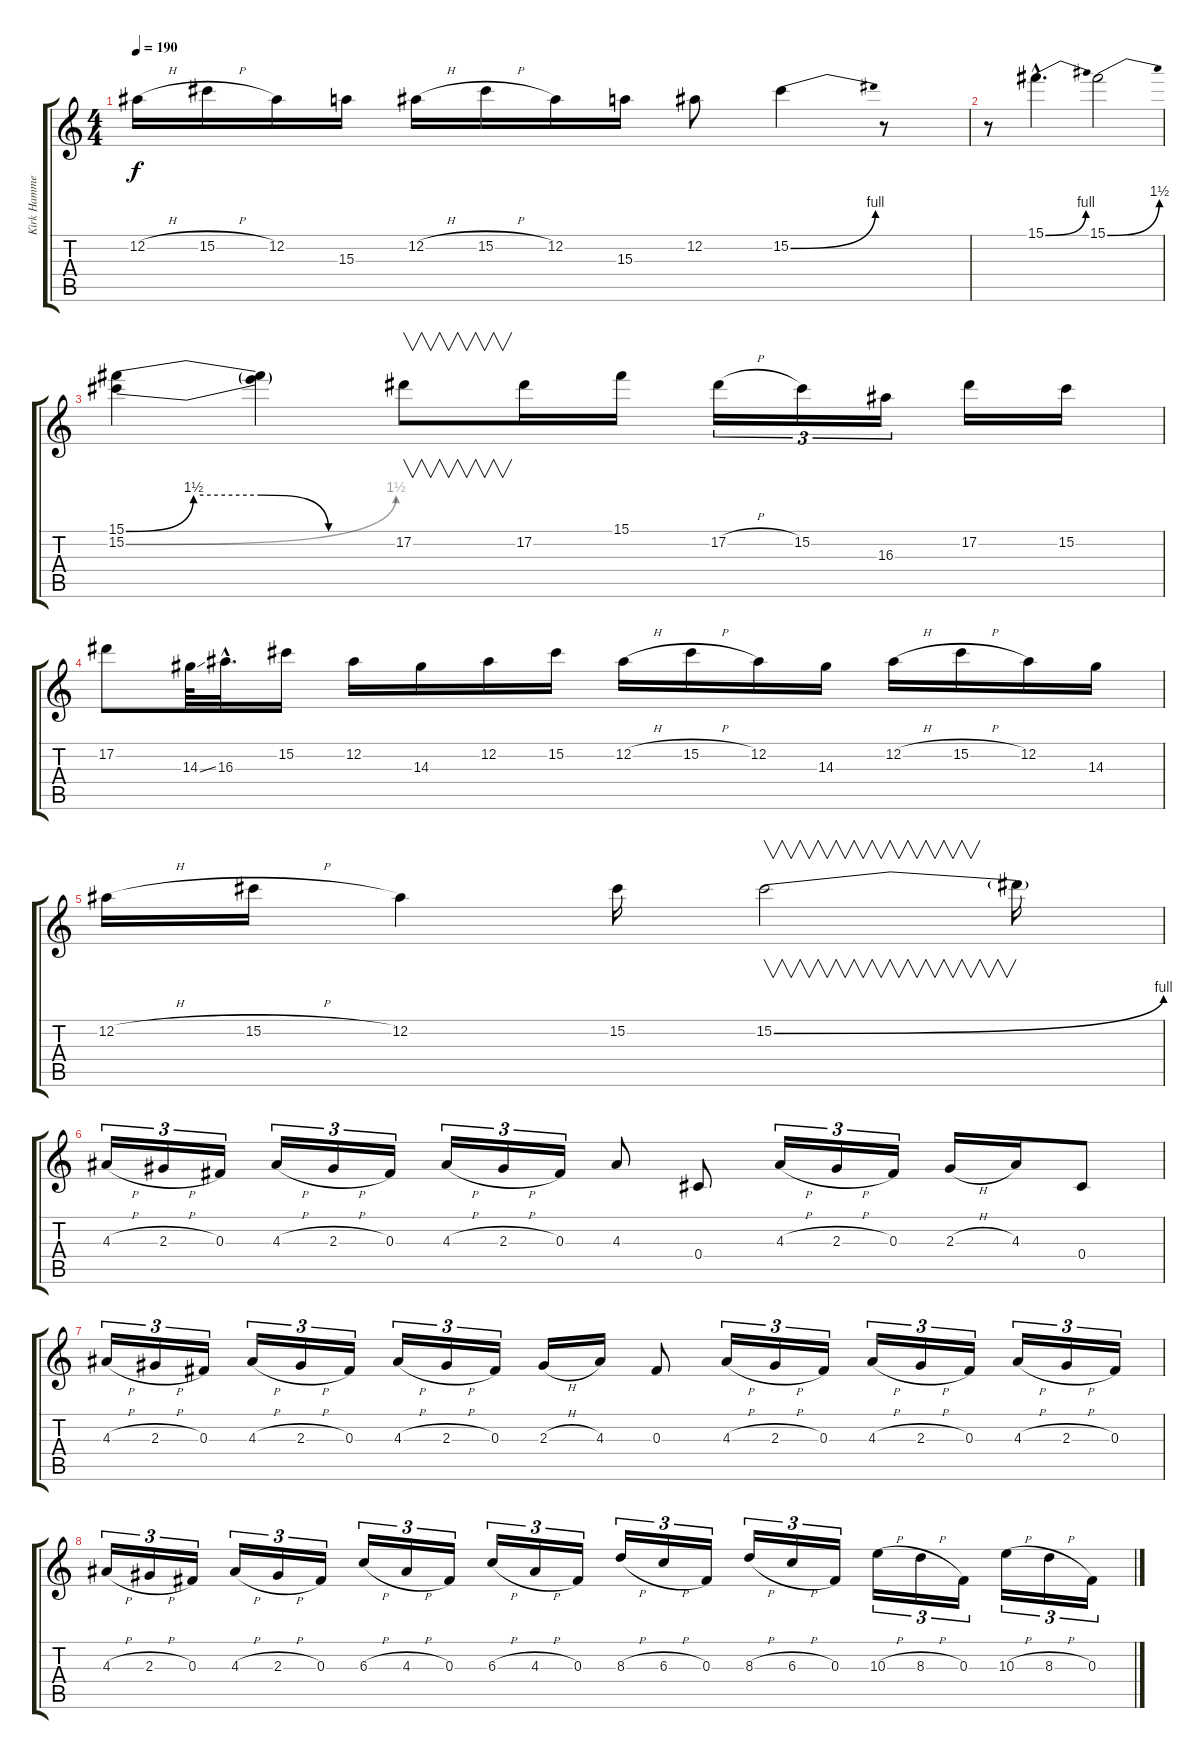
\track ("Kirk Hammett (Distortion Guitar)" "Kirk Hamme") {instrument overdrivenguitar}
\staff {score tabs}
\tuning (Eb4 Bb3 Gb3 Db3 Ab2 Eb2) {hide}
\ts (4 4)
\tempo 190
\clef g2
\ks c
12.2{h}.16{dy f} 15.2{h}.16 12.2.16 15.3.16 12.2{h}.16 15.2{h}.16 12.2.16 15.3.16 12.2.8 15.2{be (bend 0 0 60 4)}.4 r.8 |
r.8 15.1{be (bend 0 0 60 4) hac}.4{d} 15.1{be (bend 0 0 60 6)}.2 |
(15.1{be (custom 0 0 15 6 30 6 45 0 60 0)} 15.2{be (bend 0 0 60 6)}).4 (15.1{t} 15.2{t}).4 17.2.8{v} 17.2.16 15.1.16 17.2{h}.16{tu (3 2)} 15.2.16{tu (3 2)} 16.3.16{tu (3 2)} 17.2.16 15.2.16 |
17.2.8 14.3{ss}.64 16.3{hac}.32{d} 15.2.16 12.2.16 14.3.16 12.2.16 15.2.16 12.2{h}.16 15.2{h}.16 12.2.16 14.3.16 12.2{h}.16 15.2{h}.16 12.2.16 14.3.16 |
12.2{h}.16 15.2{h}.16 12.2.4 15.2.16 15.2{be (bend 0 0 60 4)}.2{v} 15.2{t}.16 |
4.3{h}.16{tu (3 2)} 2.3{h}.16{tu (3 2)} 0.3.16{tu (3 2)} 4.3{h}.16{tu (3 2)} 2.3{h}.16{tu (3 2)} 0.3.16{tu (3 2)} 4.3{h}.16{tu (3 2)} 2.3{h}.16{tu (3 2)} 0.3.16{tu (3 2)} 4.3.8 0.4.8 4.3{h}.16{tu (3 2)} 2.3{h}.16{tu (3 2)} 0.3.16{tu (3 2)} 2.3{h}.16 4.3.16 0.4.8 |
4.3{h}.16{tu (3 2)} 2.3{h}.16{tu (3 2)} 0.3.16{tu (3 2)} 4.3{h}.16{tu (3 2)} 2.3{h}.16{tu (3 2)} 0.3.16{tu (3 2)} 4.3{h}.16{tu (3 2)} 2.3{h}.16{tu (3 2)} 0.3.16{tu (3 2)} 2.3{h}.16 4.3.16 0.3.8 4.3{h}.16{tu (3 2)} 2.3{h}.16{tu (3 2)} 0.3.16{tu (3 2)} 4.3{h}.16{tu (3 2)} 2.3{h}.16{tu (3 2)} 0.3.16{tu (3 2)} 4.3{h}.16{tu (3 2)} 2.3{h}.16{tu (3 2)} 0.3.16{tu (3 2)} |
4.3{h}.16{tu (3 2)} 2.3{h}.16{tu (3 2)} 0.3.16{tu (3 2)} 4.3{h}.16{tu (3 2)} 2.3{h}.16{tu (3 2)} 0.3.16{tu (3 2)} 6.3{h}.16{tu (3 2)} 4.3{h}.16{tu (3 2)} 0.3.16{tu (3 2)} 6.3{h}.16{tu (3 2)} 4.3{h}.16{tu (3 2)} 0.3.16{tu (3 2)} 8.3{h}.16{tu (3 2)} 6.3{h}.16{tu (3 2)} 0.3.16{tu (3 2)} 8.3{h}.16{tu (3 2)} 6.3{h}.16{tu (3 2)} 0.3.16{tu (3 2)} 10.3{h}.16{tu (3 2)} 8.3{h}.16{tu (3 2)} 0.3.16{tu (3 2)} 10.3{h}.16{tu (3 2)} 8.3{h}.16{tu (3 2)} 0.3.16{tu (3 2)}
